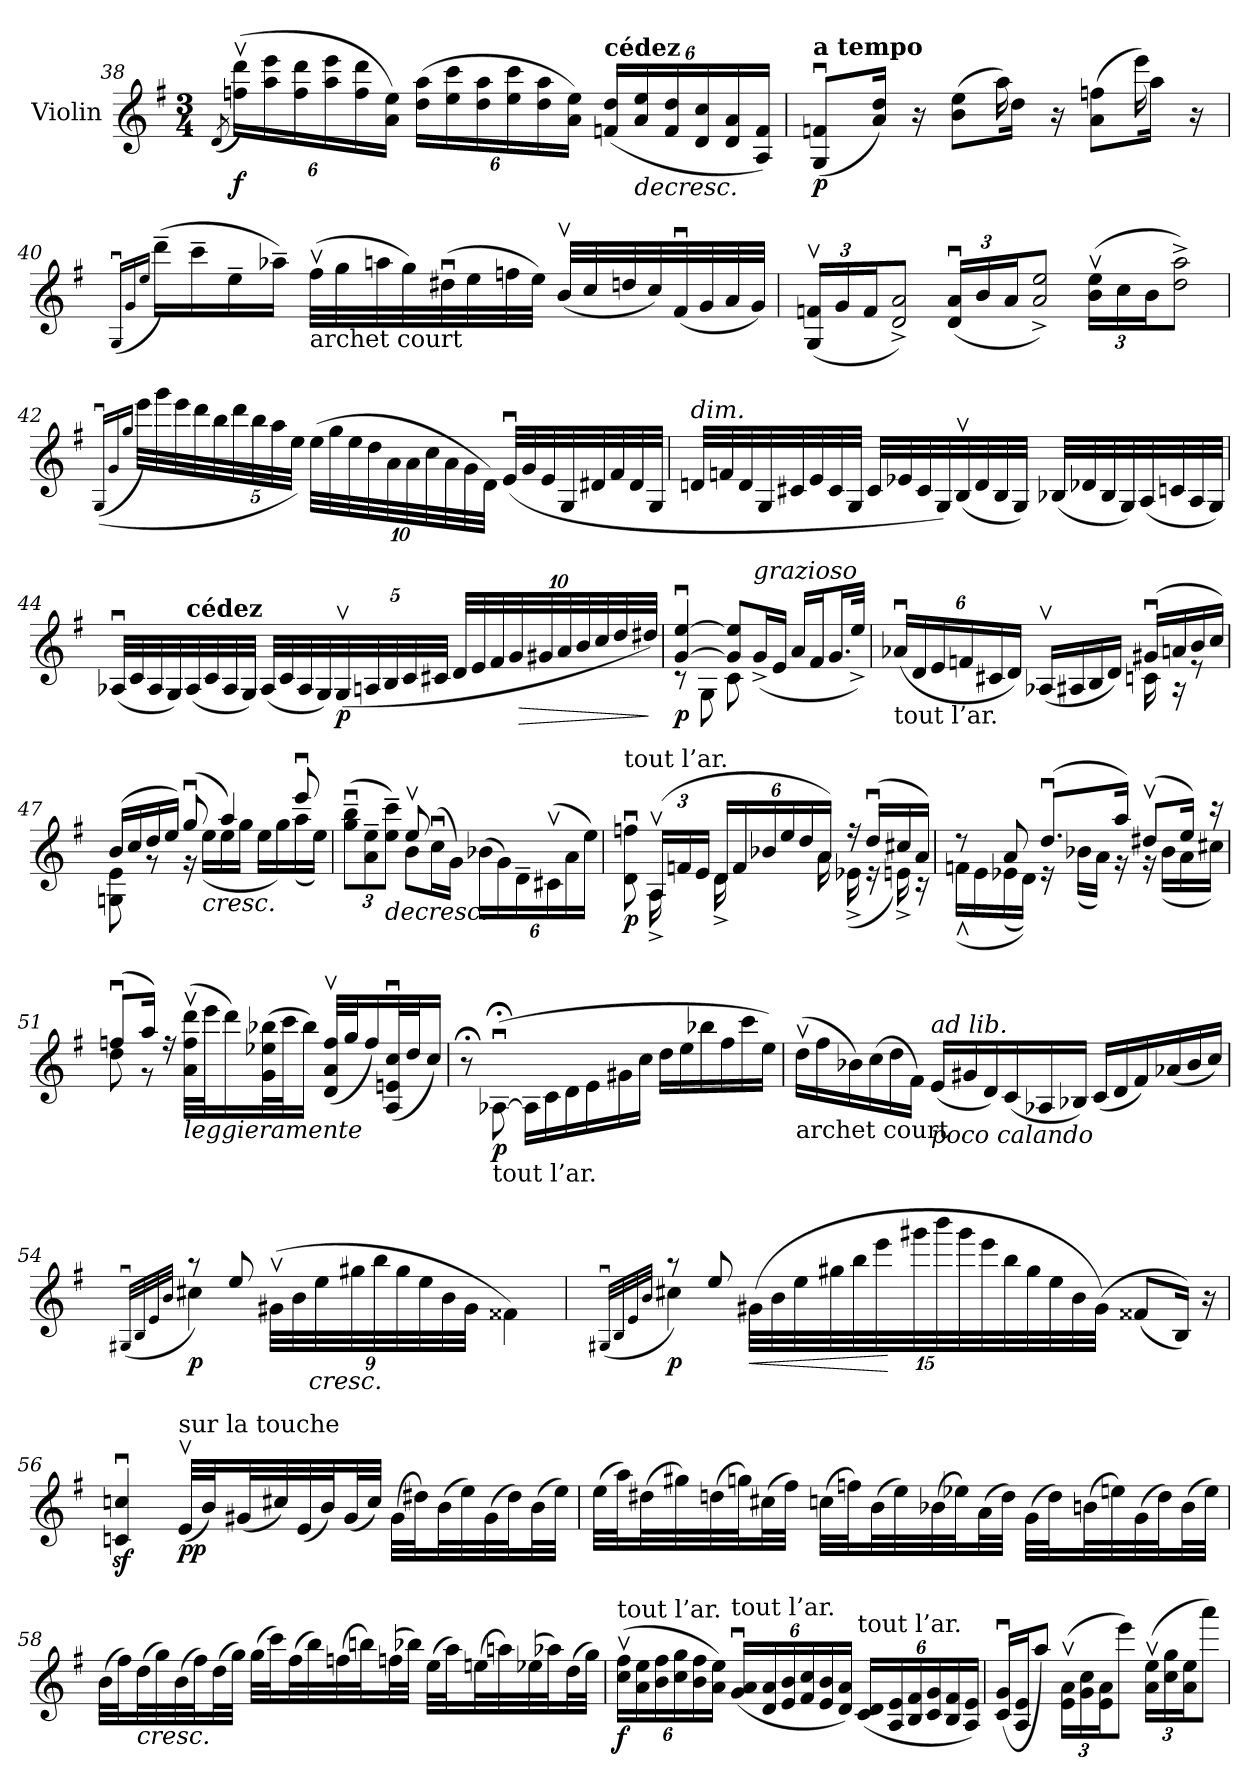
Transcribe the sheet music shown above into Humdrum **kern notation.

**kern	**dynam
*part1	*part1
*staff1	*staff1
*I"Violin	*
*I'Vln.	*
!!LO:LB:g=z
*clefG2	*
*k[f#]	*
*M3/4	*
=38	=38
(8qd/	.
*Xbrackettup	*
!	!LO:DY:b
(24ffn\v 24ddd\vLL)	f
24aa\ 24eee\	.
24ff\ 24ddd\	.
24aa\ 24eee\	.
24ff\ 24ddd\	.
24a\ 24ee\JJ)	.
(24dd\ 24aa\LL	.
24ee\ 24ccc\	.
24dd\ 24aa\	.
24ee\ 24ccc\	.
24dd\ 24aa\	.
24a\ 24ee\JJ)	.
!LO:TX:a:B:t=cédez	!
(24fn/ 24dd/LL	.
!	!LO:HP:b
24a/ 24ee/	>
24f/ 24dd/	.
24d/ 24cc/	.
24d/ 24a/	.
24A/ 24f/JJ)	.
=39	=39
*^	*
!LO:TX:a:B:t=a tempo	!	!
!	!	!LO:DY:b
(8G/u 8fn/uL	4.ryy	p
16a/ 16dd/Jk)	.	.
16r	.	.
(>8b\ 8ee\L	.	.
16dd<\Jk	16aa\)	.
16r	8.ryy	.
(>8a\ 8ffn\L	.	.
16aa<\Jk	16eee\)	.
16r	16ryy	.
*v	*v	*
!!LO:LB:g=z
=40	=40
(16qGu/LL	.
16qg/	.
16qee/JJ	.
(16ddd~\LL)	.
16ccc~\	.
16ee~\	.
16aa-X~\JJ)	.
!LO:TX:b:t=archet court	!
(32ff#v\LLL	.
32gg\	.
32aan\	.
32gg\)	.
(32dd#Xu\	.
32ee\	.
32ffn\	.
32ee\JJJ)	.
(32bv/LLL	.
32cc/	.
32ddn/	.
32cc/)	.
(32f#u/	.
32g/	.
32a/	.
32g/JJJ)	.
=41	=41
(24G/v 24fn/vLL	.
24g/	.
24f/J	.
!LO:N:n=1:head=open	!
!LO:N:n=2:head=open	!
8d/^ 8a/^J)	.
(24d/u 24a/uLL	.
24b/	.
24a/J	.
!LO:N:n=1:head=open	!
!LO:N:n=2:head=open	!
8a/^ 8ee/^J)	.
(24b\v 24ee\vLL	.
24cc\	.
24b\J	.
!LO:N:n=1:head=open	!
!LO:N:n=2:head=open	!
8dd\^ 8aa\^J)	.
!!LO:PB:g=z
=42	=42
((16qGu/LL	.
16qg/	.
16qgg/JJ	.
32eee\LLL)	.
32ggg\	.
32eee\	.
32ddd\	.
40bb\	.
40ddd\	.
40bb\	.
40aa\	.
40ee\JJJ)	.
(40ee\LLL	.
40gg\	.
40ee\	.
40dd\	.
40a\	.
40a\	.
40cc\	.
40a\	.
40g\	.
40d\JJJ)	.
(32eu/LLL	.
32g/	.
32e/	.
32G/	.
32d#X/	.
32f#/	.
32d#/	.
32G/JJJ	.
=43	=43
!LO:TX:a:i:t=dim.	!
32dn/LLL	.
32fn/	.
32d/	.
32G/	.
32c#X/	.
32e/	.
32c#/	.
32G/JJJ	.
32c#/LLL	.
32e-X/	.
32c#/	.
32G/)	.
(32Bv/	.
32d/	.
32B/	.
32G/JJJ)	.
!!LO:LB:g=z
=43X1-	=43X1-
(32B-X/LLL	.
32d-X/	.
32B-/	.
32G/)	.
(32A/	.
32c/	.
32A/	.
32G/JJJ)	.
=44	=44
(32A-Xu/LLL	.
32c/	.
32A-/	.
32G/)	.
!LO:TX:a:B:t=cédez	!
(32A-/	.
32c/	.
32A-/	.
32G/JJJ)	.
(32A-/LLL	.
32c/	.
32A-/	.
32G/)	.
!	!LO:DY:b
(40Gv/	p
40An/	.
40B/	.
40c/	.
40c#X/JJJ	.
40d/LLL	.
40e/	.
40f#/	.
40g/	.
!	!LO:HP:b
40g#X/	>
40a/	.
40b/	.
40cc/	.
40dd/	.
40dd#X/JJJ)	.
.	]
!!LO:LB:g=z
=45	=45
*^	*
!	!	!LO:DY:b
[4g/u [4ee/u	8rc	p
.	8G\	.
8g/] 8ee/]L	8c\	.
!LO:TX:a:i:t=grazioso	!	!
(16g^/L	4.ryy	.
16e/JJ	.	.
16a/LL	.	.
16f#/J	.	.
16.g/L	.	.
32ee^/JJk)	.	.
=46	=46	=46
!LO:TX:b:t=tout l’ar.	!	!
(24a-Xu/LL	2ryy	.
24d/	.	.
24e/	.	.
24fn/	.	.
24c#X/	.	.
24d/JJ)	.	.
(16A-Xv/LL	.	.
16A#X/	.	.
16B/	.	.
16d/JJ)	.	.
(16g#Xu/LL	16cn\	.
16an/	16r	.
16b/	8re	.
16cc/JJ)	.	.
=47	=47	=47
(16b/LL	8Gn\ 8e\	.
16cc/	.	.
16dd/	8r	.
16ee/JJ)	.	.
(8ggu/	16r	.
!	!	!LO:HP:b
.	(16ee<\LL	<
4aa/)	16ee<\	.
.	16gg\JJ	.
.	16ee\LL	.
.	16gg\)	.
8eeeu/	(16aa\	.
.	16ee\JJ)	]
!!LO:LB:g=z	!!
=48	=48	=48
(12gg\u~ 12bb\u~L	4ryy	.
12a\~ 12ee\~	.	.
!	!	!LO:HP:b
12ee\~ 12ccc\~J)	.	>
8eev/	8b\L	.
8ryy	(>16ccu\L	.
.	16g\JJ)	[
4ryy	(>24b-X\LL	.
.	24g\)	.
.	24d~>\	.
.	(>24c#Xv\	.
.	24a\	.
.	24ee\JJ)	.
=49	=49	=49
!LO:TX:a:t=tout l’ar.	!	!
!	!	!LO:DY:b
8d\u 8ffn\u	8ryy	p
*	*Xtuplet	*
(24Av/LL	24A^\	.
24fn/	12ryy	.
24e/JJ	.	.
*tuplet	*Xtuplet	*
24d/LL	24d^\	.
24f/	6ryy	.
24b-X/	.	.
*tuplet	*	*
24ee/	.	.
24dd/	.	.
24a/JJ)	24a\	.
16r	(16e-X^\	.
(16ddu/LL	16re	.
16cc#X/	16en^\)	.
16a/JJ)	16r	.
=50	=50	=50
8r	(16fnv\LL	.
.	16e\	.
8a/	(<16e-X\	.
.	16d\JJ))	.
(8.ddu/L	16r	.
.	(16b-X\LL	.
.	16a\JJ)	.
16aa/Jk)	16r	.
(8dd#Xv/L	16r	.
.	(16b-\LL	.
16ee/Jk)	16a\	.
16r	16cc#X\JJ)	.
!!LO:LB:g=z	!!
=51	=51	=51
(8ffnu/L	8dd\	.
16aa/Jk)	8r	.
16rff	.	.
!LO:TX:b:i:t=leggieramente	!	!
(32a\v 32ff\v 32ddd\vLLL	2ryy	.
32eee\J	.	.
16ddd\)	.	.
(32g\ 32ee-X\ 32bb-X\L	.	.
32ccc\J	.	.
16bb-\JJ)	.	.
(32d/v 32a/v 32ff/vLLL	.	.
32gg/J	.	.
16ff/)	.	.
(32A/u 32en/u 32cc/uL	.	.
32dd/J	.	.
16cc/JJ)	.	.
*v	*v	*
=52	=52
8r;<	.
!LO:TX:b:t=tout l’ar.	!
!	!LO:DY:b
([<8A-X;<u\	p
24A-\LL]	.
24c\	.
24d\	.
24e\	.
24g#X\	.
24cc\JJ	.
24dd\LL	.
24ee\	.
24bb-X\	.
24ff#\	.
24ccc\	.
24ee\JJ)	.
!!LO:LB:g=z
=53	=53
*Xtuplet	*
!LO:TX:b:t=archet court	!
(24ddv\LL	.
24ff#\	.
24b-X\)	.
(24cc\	.
24dd\	.
24f#\JJ)	.
!LO:TX:b:i:t=poco calando	!
!LO:TX:a:i:t=ad lib.	!
(24e/LL	.
24g#X/	.
24d/)	.
(24c/	.
24A-X/	.
24B-X/JJ)	.
(24c/LL	.
24d/	.
24f#/)	.
(24a-X/	.
24b-/	.
24cc/JJ)	.
=54	=54
*^	*
.	(32qG#Xu/LLL	.
.	32qB/	.
.	32qe/	.
.	32qb/JJJ	.
!	!	!LO:DY:b
8r	4cc#X\)	p
8ee/	.	.
*tuplet	*	*
(36g#Xv\LLL	2ryy	.
36b\	.	.
!	!	!LO:HP:b
36ee\	.	<
36gg#X\	.	.
36bb\	.	.
36gg#\	.	.
36ee\	.	.
36b\	.	.
36g#\JJJ	.	.
4f##X\)	.	]
!!LO:LB:g=z	!!
=55	=55	=55
.	(32qG#Xu/LLL	.
.	32qB/	.
.	32qe/	.
.	32qb/JJJ	.
!	!	!LO:DY:b
8r	4cc#X\)	p
8ee/	.	.
!	!	!LO:HP:b
(60g#X\LLLL	2ryy	<
60b\	.	.
60ee\	.	.
60gg#X\	.	.
60bb\	.	.
60eee\	.	.
60ggg#X\	.	[
60bbb\	.	.
60ggg#\	.	.
60eee\	.	.
60bb\	.	.
60gg#\	.	.
60ee\	.	.
60b\	.	.
(60g#\JJJJ)	.	.
(8f##X/L	.	[
16B/Jk))	.	.
16r	.	.
*v	*v	*
=56	=56
4cn/z<u 4ccn/z<u	.
!LO:TX:a:t=sur la touche	!
!	!LO:DY:b
(32ev/LLL	pp
32b/J)	.
(32g#X/L	.
32cc#X/)	.
(32e/	.
32b/J)	.
(32g#/L	.
32cc#/JJJ)	.
(32g#\LLL	.
32dd#X\J)	.
(32b\L	.
32ee\)	.
(32g#\	.
32dd#\J)	.
(32b\L	.
32ee\JJJ)	.
!!LO:LB:g=z
=57	=57
(32ee\LLL	.
32aa\J)	.
(32dd#X\L	.
32gg#X\)	.
(32ddn\	.
32ggn\J)	.
(32cc#X\L	.
32ff#\JJJ)	.
(32ccn\LLL	.
32ffn\J)	.
(32b\L	.
32ee\)	.
(32b-X\	.
32ee-X\J)	.
(32a\L	.
32dd\JJJ)	.
(32g\LLL	.
32dd\J)	.
(32bn\L	.
32een\)	.
(32g\	.
32dd\J)	.
(32b\L	.
32ee\JJJ)	.
=58	=58
(32b\LLL	.
32ff#\J)	.
!LO:TX:b:i:t=cresc.	!
(32dd\L	.
32gg\)	.
(32b\	.
32ff#\J)	.
(32dd\L	.
32gg\JJJ)	.
(32gg\LLL	.
32ccc\J)	.
(32ff#\L	.
32bb\)	.
(32ffn\	.
32bbn\J)	.
(32ffn\L	.
32bb-X\JJJ)	.
(32ee\LLL	.
32aa\J)	.
(32een\L	.
32aan\)	.
(32ee-X\	.
32aa-X\J)	.
(32dd\L	.
32gg\JJJ)	.
!!LO:PB:g=z
=59	=59
!LO:TX:a:t=tout l’ar.	!
!	!LO:DY:b
(24cc\v 24ff#\vLL	f
24a\ 24ee\	.
24b\ 24ff#\	.
24cc\ 24gg\	.
24b\ 24ff#\	.
24a\ 24ee\JJ)	.
!LO:TX:a:t=tout l’ar.	!
(24g/u 24a/uLL	.
24d/ 24a/	.
24e/ 24b/	.
24f#/ 24cc/	.
24e/ 24b/	.
24d/ 24a/JJ)	.
!LO:TX:a:t=tout l’ar.	!
(24c/ 24d/LL	.
24A/ 24e/	.
24B/ 24f#/	.
24c/ 24g/	.
24B/ 24f#/	.
24A/ 24e/JJ)	.
=60	=60
(>16c/u 16g/uLL	.
16A/ 16e/J	.
8aa/J)	.
(24e\v 24a\vLL	.
24g\ 24cc\	.
24e\ 24a\J	.
8eee\J)	.
(24a\v 24ee\vLL	.
24cc\ 24gg\	.
24a\ 24ee\J	.
8aaa\J)	.
=	=
*-	*-
